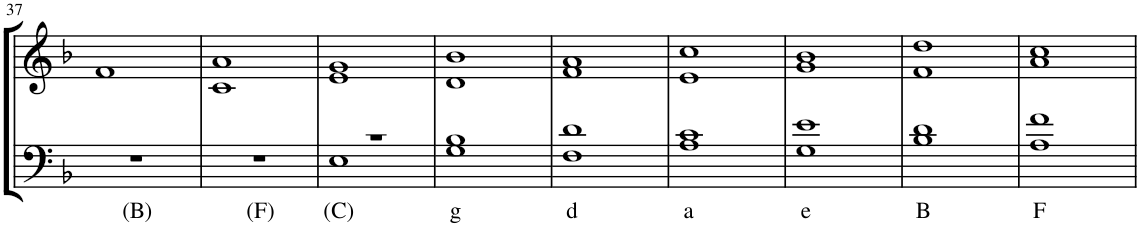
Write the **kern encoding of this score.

**kern	**text	**kern
*part1	*part1	*part1
*staff2	*staff2	*staff1
*I"Piano	*	*
*I'Pno.	*	*
!!LO:PB:g=z
*clefF4	*	*clefG2
*k[b-]	*	*k[b-]
*M4/4	*	*M4/4
*met(c)	*	*met(c)
=37	=37	=37
!	!LO:LY:b	!
1r	(B)	1f
=38	=38	=38
!	!LO:LY:b	!
*	*	*^
1r	(F)	1a	1c
=39	=39	=39	=39
*^	*	*	*
!	!	!LO:LY:b	!	!
1r	1E	(C)	1g	1e
=40	=40	=40	=40	=40
!	!	!LO:LY:b	!	!
1B-	1G	g	1b-	1d
=41	=41	=41	=41	=41
!	!	!LO:LY:b	!	!
1d	1F	d	1a	1f
=42	=42	=42	=42	=42
!	!	!LO:LY:b	!	!
1c	1A	a	1cc	1e
=43	=43	=43	=43	=43
!	!	!LO:LY:b	!	!
1e	1G	e	1b-	1g
=44	=44	=44	=44	=44
!	!	!LO:LY:b	!	!
1d	1B-	B	1dd	1f
=45	=45	=45	=45	=45
!	!	!LO:LY:b	!	!
1f	1A	F	1cc	1a
*v	*v	*	*	*
*	*	*v	*v
=	=	=
*-	*-	*-
